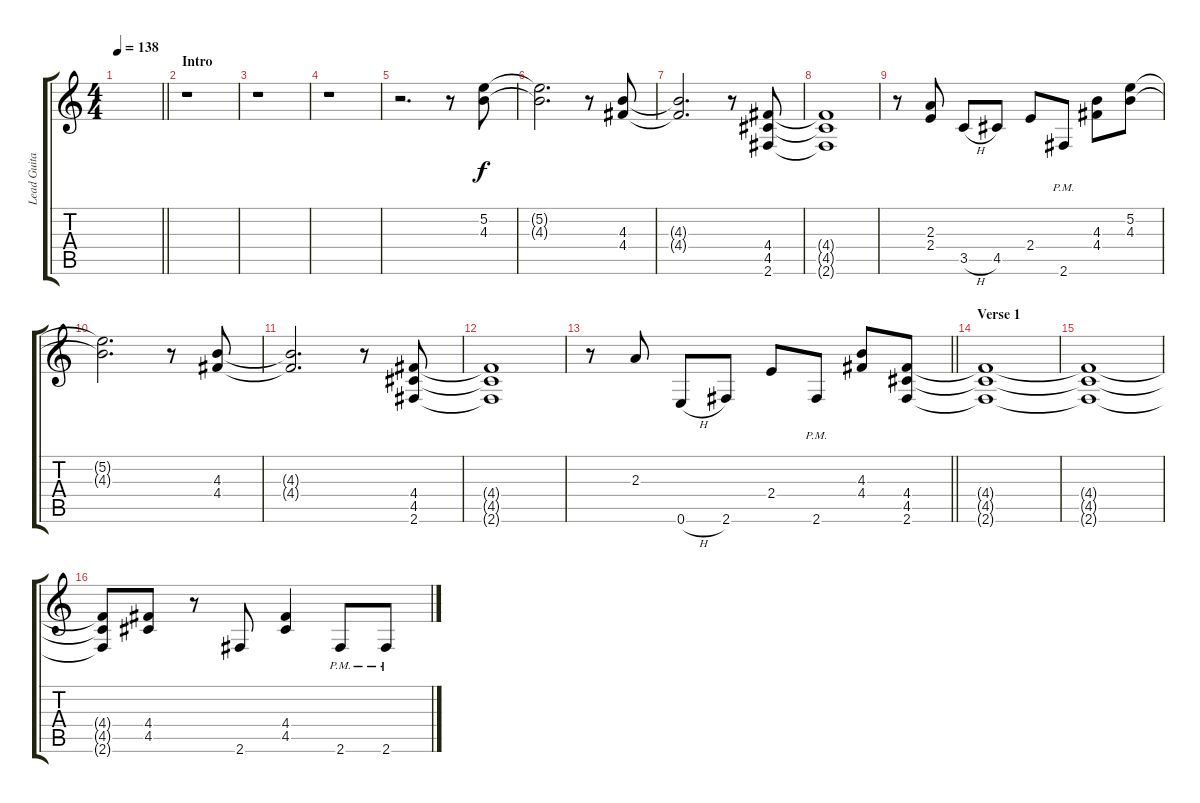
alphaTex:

\track ("Lead Guitar (Glenn Tipton)" "Lead Guita") {instrument distortionguitar}
\staff {score tabs}
\tuning (E4 B3 G3 D3 A2 E2) {hide}
\ts (4 4)
\tempo 138
\clef g2
\barLineRight lightlight
\ks c
|
\section ("" "Intro")
r.1 |
r.1 |
r.1 |
r.2{d} r.8 (5.2 4.3).8 |
(5.2{t} 4.3{t}).2{d} r.8 (4.3 4.4).8 |
(4.3{t} 4.4{t}).2{d} r.8 (4.4 4.5 2.6).8 |
(4.4{t} 4.5{t} 2.6{t}).1 |
r.8 (2.3 2.4).8 3.5{h}.8 4.5.8 2.4.8 2.6{pm}.8 (4.3 4.4).8 (5.2 4.3).8 |
(5.2{t} 4.3{t}).2{d} r.8 (4.3 4.4).8 |
(4.3{t} 4.4{t}).2{d} r.8 (4.4 4.5 2.6).8 |
(4.4{t} 4.5{t} 2.6{t}).1 |
\barLineRight lightlight
r.8 2.3.8 0.6{h}.8 2.6.8 2.4.8 2.6{pm}.8 (4.3 4.4).8 (4.4 4.5 2.6).8 |
\section ("" "Verse 1")
(4.4{t} 4.5{t} 2.6{t}).1 |
(4.4{t} 4.5{t} 2.6{t}).1 |
(4.4{t} 4.5{t} 2.6{t}).8 (4.4 4.5).8 r.8 2.6.8 (4.4 4.5).4 2.6{pm}.8 2.6{pm}.8
